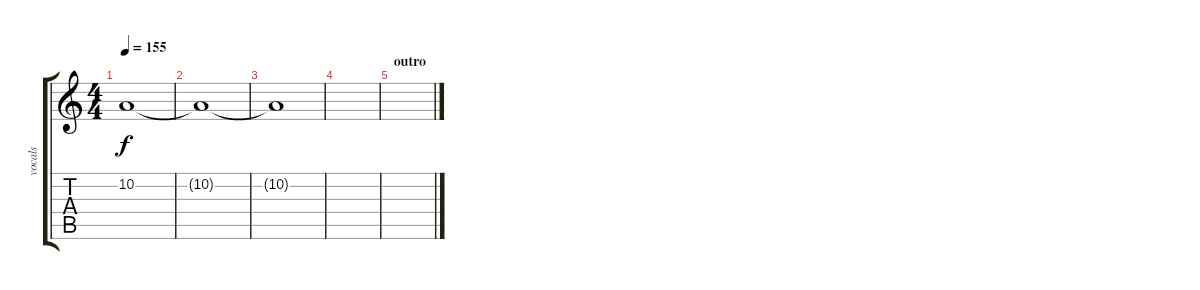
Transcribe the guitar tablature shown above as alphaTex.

\track ("vocals" "vocals") {instrument pad4choir}
\staff {score tabs}
\tuning (E4 B3 G3 D3 A2 E2) {hide}
\ts (4 4)
\tempo 155
\clef g2
\ks c
10.2.1{dy f} |
10.2{t}.1 |
10.2{t}.1 |
|
\section ("" "outro")
